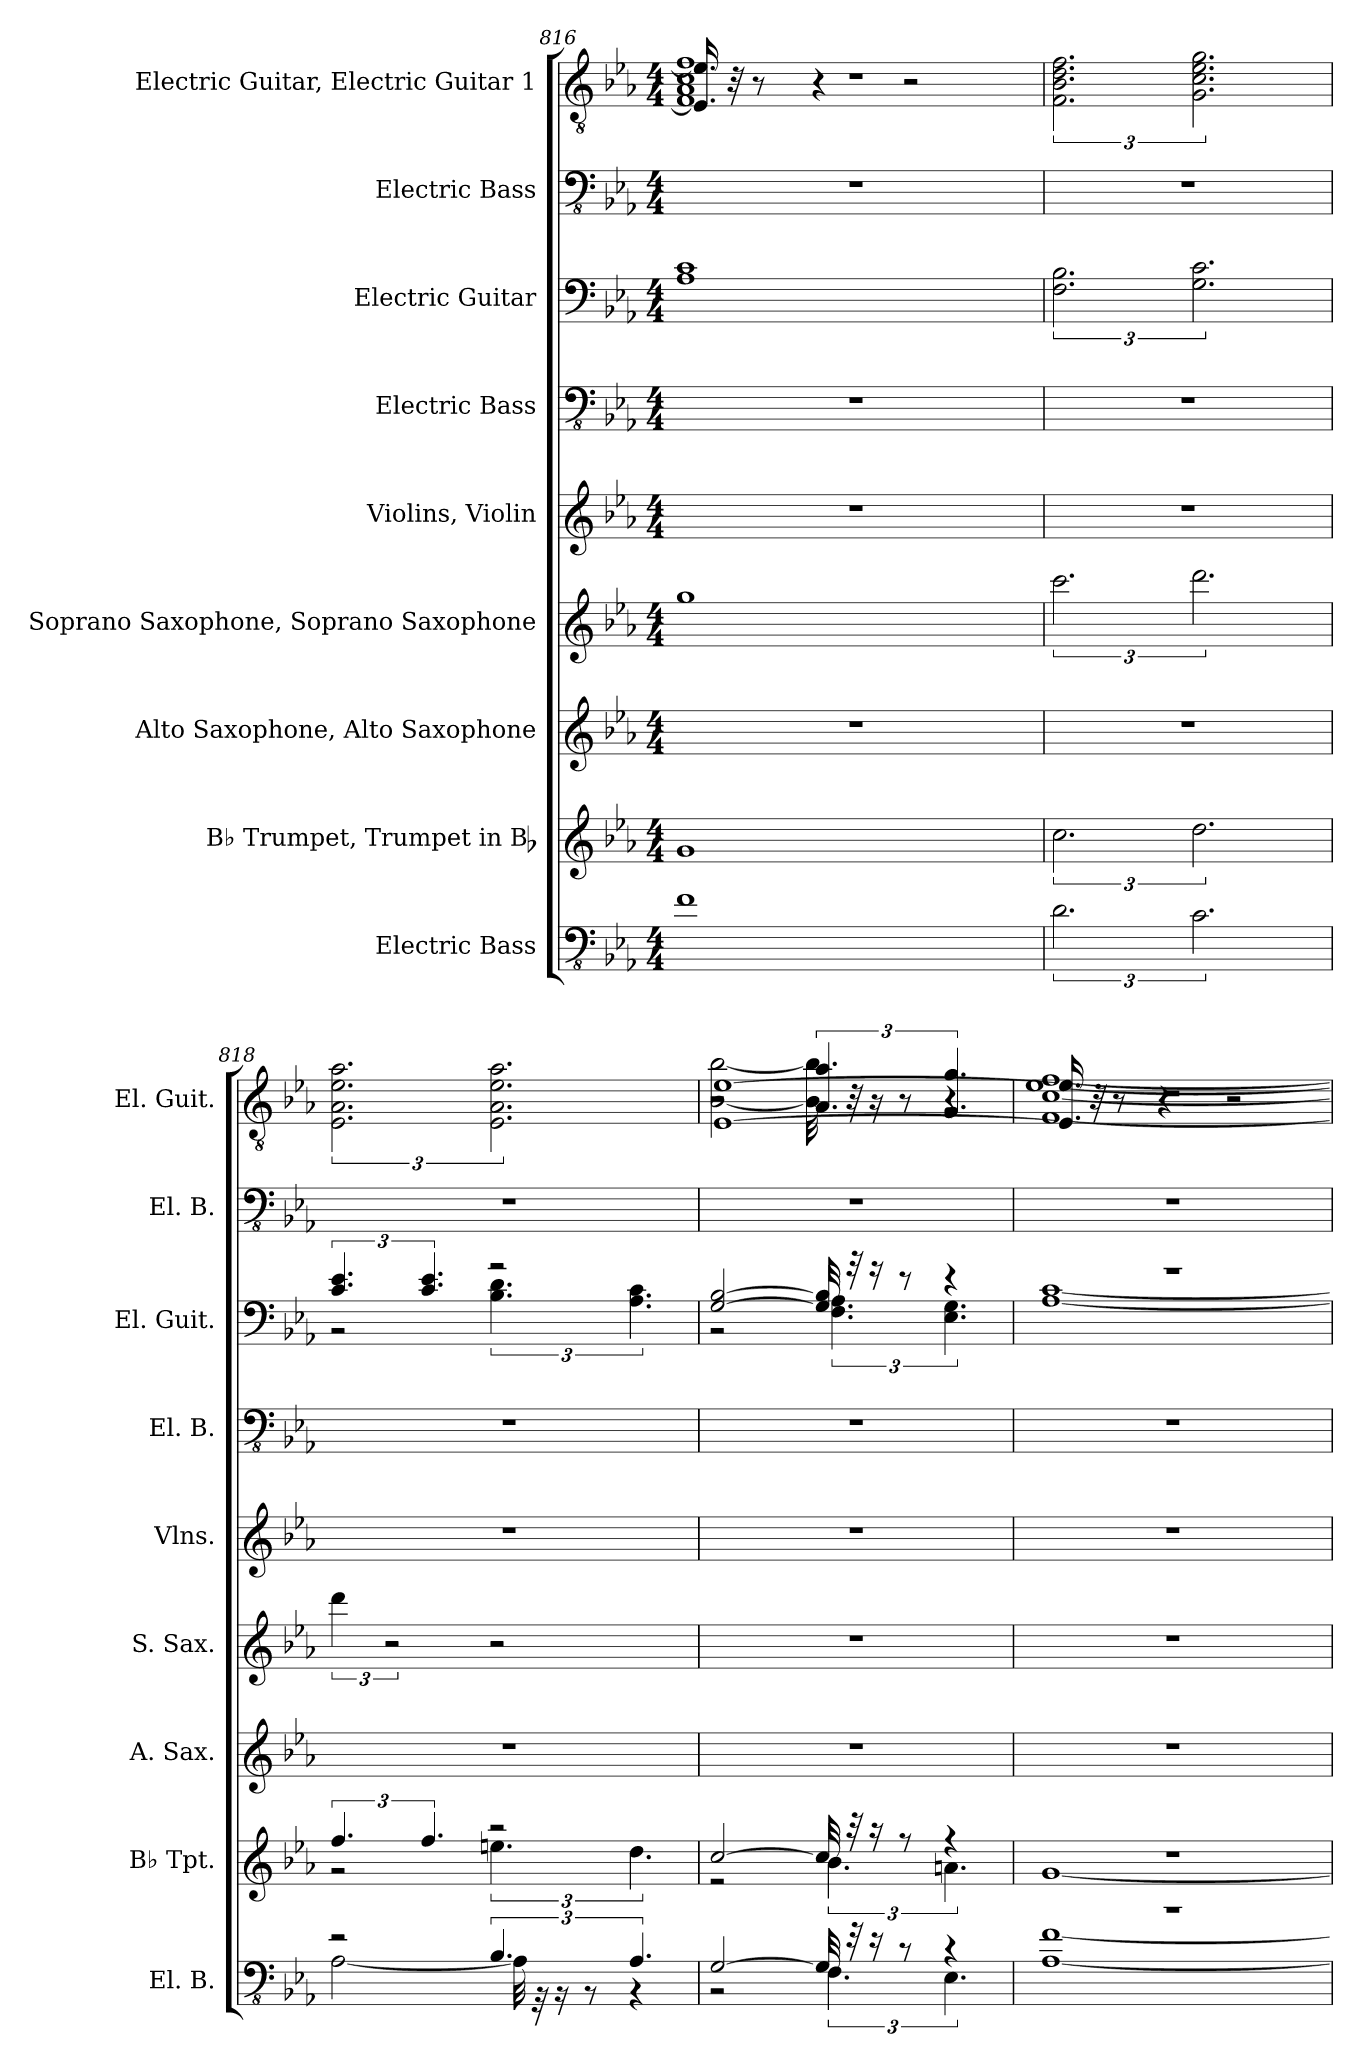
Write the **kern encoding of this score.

**kern	**kern	**kern	**kern	**kern	**kern	**kern	**kern	**kern
*part9	*part8	*part7	*part6	*part5	*part4	*part3	*part2	*part1
*staff9	*staff8	*staff7	*staff6	*staff5	*staff4	*staff3	*staff2	*staff1
*I"Electric Bass	*I"B♭ Trumpet, Trumpet in Bb	*I"Alto Saxophone, Alto Saxophone	*I"Soprano Saxophone, Soprano Saxophone	*I"Violins, Violin	*I"Electric Bass	*I"Electric Guitar	*I"Electric Bass	*I"Electric Guitar, Electric Guitar 1
*I'El. B.	*I'B♭ Tpt.	*I'A. Sax.	*I'S. Sax.	*I'Vlns.	*I'El. B.	*I'El. Guit.	*I'El. B.	*I'El. Guit.
*clefFv4	*clefG2	*clefG2	*clefG2	*clefG2	*clefFv4	*clefF4	*clefFv4	*clefGv2
*	*ITrd1c2	*ITrd5c9	*ITrd1c2	*	*	*	*	*
*k[b-e-a-]	*k[b-e-a-d-g-]	*k[b-e-a-d-g-c-]	*k[b-e-a-d-g-]	*k[b-e-a-]	*k[b-e-a-]	*k[b-e-a-]	*k[b-e-a-]	*k[b-e-a-]
*M4/4	*M4/4	*M4/4	*M4/4	*M4/4	*M4/4	*M4/4	*M4/4	*M4/4
=816	=816	=816	=816	=816	=816	=816	=816	=816
*	*	*	*	*	*	*	*	*^
*	*	*	*	*	*	*	*	*	*^
1F	1f	1r	1ff	1r	1r	1A- 1c	1r	1r	1F 1A- 1c 1f	16.E-/] 16.e-/]
.	.	.	.	.	.	.	.	.	.	32r
.	.	.	.	.	.	.	.	.	.	8r
.	.	.	.	.	.	.	.	.	.	4r
.	.	.	.	.	.	.	.	.	.	2r
*	*	*	*	*	*	*	*	*v	*v	*v
=817	=817	=817	=817	=817	=817	=817	=817	=817
3.D\	3.b-\	1r	3.bb-\	1r	1r	3.F\ 3.B-\	1r	3.F\ 3.B-\ 3.d\ 3.f\
3.C\	3.cc\	.	3.ccc\	.	.	3.G\ 3.c\	.	3.G\ 3.c\ 3.e-\ 3.g\
=818	=818	=818	=818	=818	=818	=818	=818	=818
*^	*^	*	*	*	*	*^	*	*
2r	[2AA-\	6.ee-/	2r	1r	6ccc\	1r	1r	6.c/ 6.e-/	2r	1r	3.E-\ 3.A-\ 3.e-\ 3.a-\
.	.	.	.	.	3r	.	.	.	.	.	.
.	.	6.ee-/	.	.	.	.	.	6.c/ 6.e-/	.	.	.
6.BB-/	32AA-\]	2r	6.ddn\	.	2r	.	.	2r	6.B-\ 6.d\	.	3.E-\ 3.A-\ 3.e-\ 3.a-\
.	32r	.	.	.	.	.	.	.	.	.	.
.	16r	.	.	.	.	.	.	.	.	.	.
.	8r	.	.	.	.	.	.	.	.	.	.
6.AA-/	4r	.	6.cc\	.	.	.	.	.	6.A-\ 6.c\	.	.
!!LO:PB:g=z
=819	=819	=819	=819	=819	=819	=819	=819	=819	=819	=819	=819
*	*	*	*	*	*	*	*	*	*	*	*^
*	*	*	*	*	*	*	*	*	*	*	*	*^
[2GG/	2r	[2b-/	2r	1r	1r	1r	1r	[2G/ [2B-/	2r	1r	2r	[2B-\ [2b-\	[1E- [1e-
32GG/]	6.FF\	32b-/]	6.a-\	.	.	.	.	32G/] 32B-/]	6.F\ 6.A-\	.	6.A-/ 6.a-/	32B-\] 32b-\]	.
32r	.	32r	.	.	.	.	.	32r	.	.	.	32r	.
16r	.	16r	.	.	.	.	.	16r	.	.	.	16r	.
8r	.	8r	.	.	.	.	.	8r	.	.	.	8r	.
4r	6.EE-\	4r	6.gn\	.	.	.	.	4r	6.E-\ 6.G\	.	6.G/ 6.g/	4r	.
=820	=820	=820	=820	=820	=820	=820	=820	=820	=820	=820	=820	=820	=820
1r	[1AA- [1F	1r	[1f	1r	1r	1r	1r	1r	[1A- [1c	1r	1r	[1F [1c [1e- [1f	16.E-/] 16.e-/]
.	.	.	.	.	.	.	.	.	.	.	.	.	32r
.	.	.	.	.	.	.	.	.	.	.	.	.	8r
.	.	.	.	.	.	.	.	.	.	.	.	.	4r
.	.	.	.	.	.	.	.	.	.	.	.	.	2r
*v	*v	*	*	*	*	*	*	*v	*v	*	*v	*v	*v
*	*v	*v	*	*	*	*	*	*	*
=	=	=	=	=	=	=	=	=
*-	*-	*-	*-	*-	*-	*-	*-	*-
